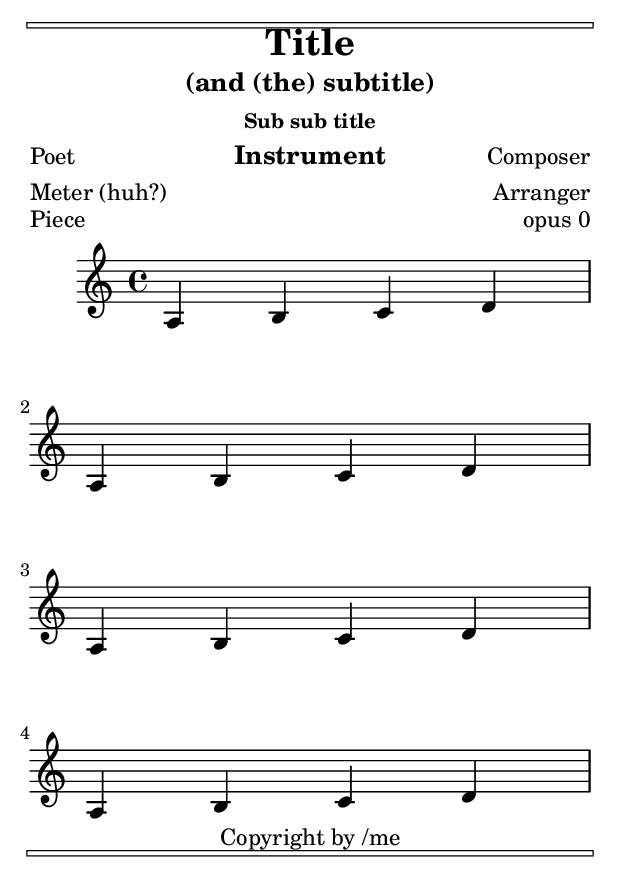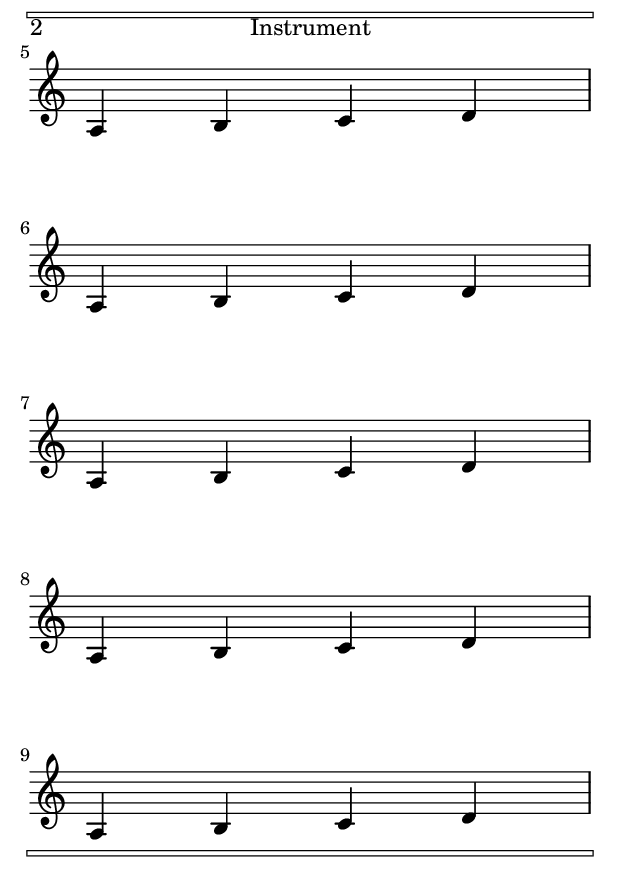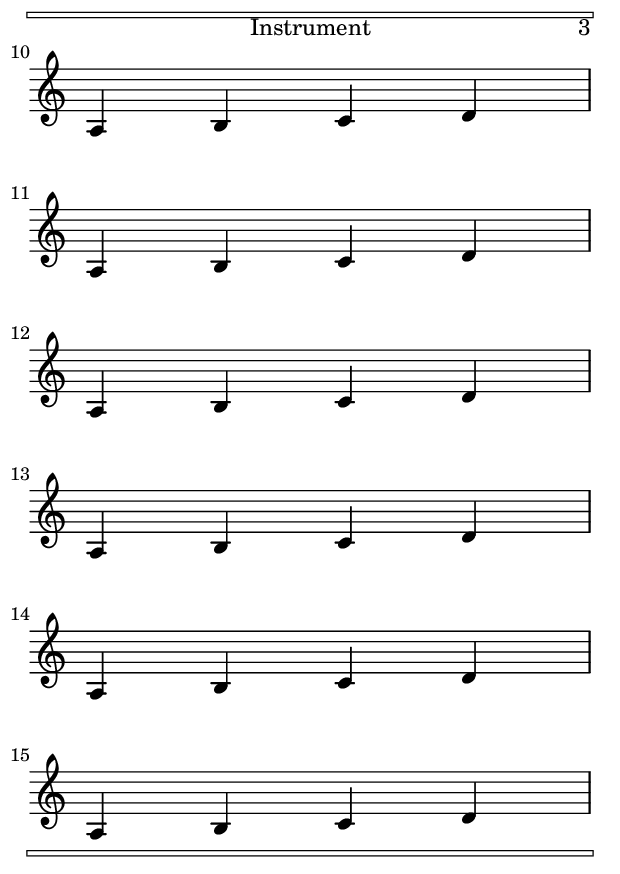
\version "2.12.0"

\header {

  texidoc = "Stress optimal page breaking.  This should look
    nice and even on 4 a6 pages. "

  
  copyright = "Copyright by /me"
  
  title = "Title"
  subtitle = "(and (the) subtitle)"
  subsubtitle = "Sub sub title"
  poet = "Poet"
  composer = "Composer"
  texttranslator = "Text Translator"
  meter = "Meter (huh?)"
  arranger = "Arranger"
  instrument = "Instrument"
  piece = "Piece"
  opus = "opus 0"

  
}

\paper {
  ragged-last-bottom = ##f

  bookTitleMarkup = \markup {
    \override #'(baseline-skip . -3)
    \column {
      \box \fill-line { \teeny " " " " }
      \bookTitleMarkup
    }
  }
  oddHeaderMarkup = \markup \on-the-fly #not-first-page {
    \override #'(baseline-skip . -3)
    \column {
      \box \fill-line { \teeny " " " " }
      \line { \oddHeaderMarkup }
    }
  }
  evenHeaderMarkup = \markup {
    \override #'(baseline-skip . -3)
    \column {
      \box \fill-line { \teeny " " " " }
      \line { \evenHeaderMarkup }
    }
  }
  oddFooterMarkup = \markup {
    \override #'(baseline-skip . -3)
    \column {
	\oddFooterMarkup
	\box \fill-line { \teeny " " " " }
    }
  }
  
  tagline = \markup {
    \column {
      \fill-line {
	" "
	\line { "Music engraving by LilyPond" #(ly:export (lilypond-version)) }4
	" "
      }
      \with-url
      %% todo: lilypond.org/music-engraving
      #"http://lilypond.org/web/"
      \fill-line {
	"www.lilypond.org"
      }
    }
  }
}

#(set-default-paper-size "a6" 'portrait)

\book {    
  \score {
    \new Staff \relative c' {
      %% 19: ideally cramped
      %% Calculating page breaks...[6][11][16]
      %%\repeat unfold 19 { a b c d \break }
      %% 15: test even distribution
      %% Calculating page breaks...[5][9][13]
      \repeat unfold 15 { a b c d \break }
    }
  }
}
